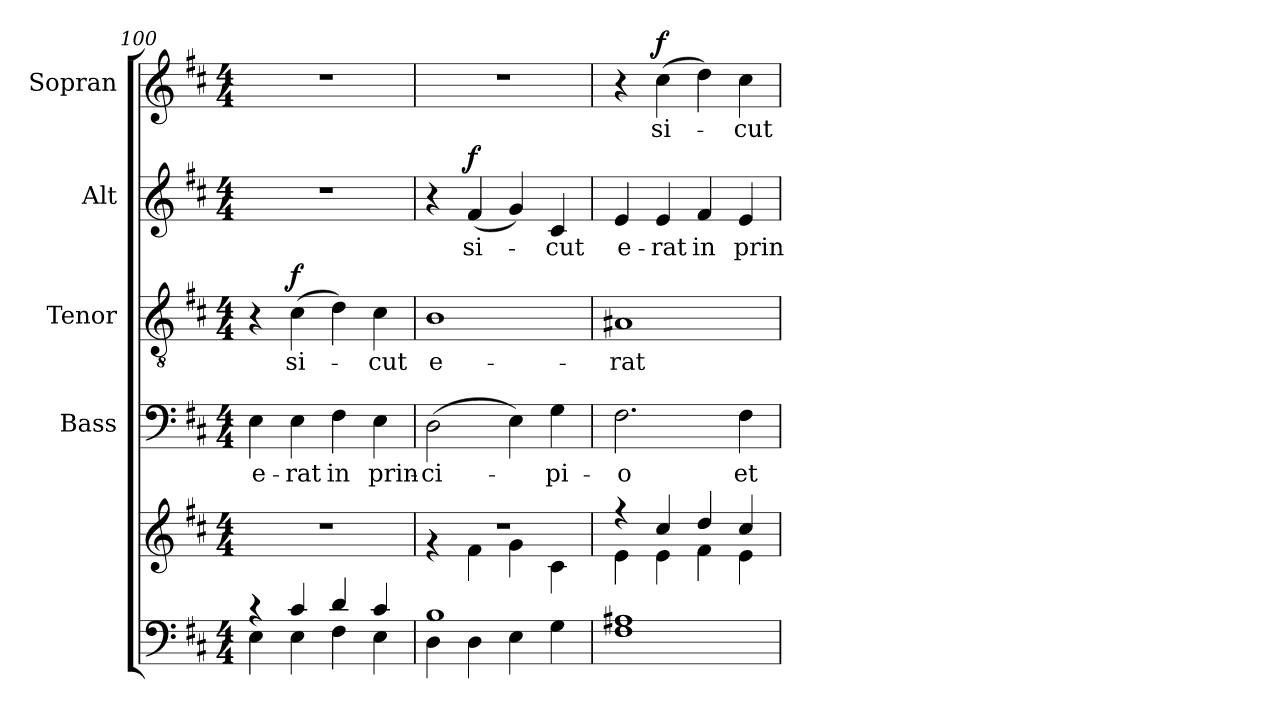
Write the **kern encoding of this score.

**kern	**kern	**kern	**text	**kern	**text	**dynam	**kern	**text	**dynam	**kern	**text	**dynam
*part5	*part5	*part4	*part4	*part3	*part3	*part3	*part2	*part2	*part2	*part1	*part1	*part1
*staff6	*staff5	*staff4	*staff4	*staff3	*staff3	*staff3	*staff2	*staff2	*staff2	*staff1	*staff1	*staff1
*	*	*I"Bass	*	*I"Tenor	*	*	*I"Alt	*	*	*I"Sopran	*	*
*	*	*I'B	*	*I'T	*	*	*I'A	*	*	*I'S	*	*
!!LO:LB:g=z
*clefF4	*clefG2	*clefF4	*	*clefGv2	*	*	*clefG2	*	*	*clefG2	*	*
*k[f#c#]	*k[f#c#]	*k[f#c#]	*	*k[f#c#]	*	*	*k[f#c#]	*	*	*k[f#c#]	*	*
*D:	*D:	*D:	*	*D:	*	*	*D:	*	*	*D:	*	*
*M4/4	*M4/4	*M4/4	*	*M4/4	*	*	*M4/4	*	*	*M4/4	*	*
=100	=100	=100	=100	=100	=100	=100	=100	=100	=100	=100	=100	=100
*^	*	*	*	*	*	*	*	*	*	*	*	*
!	!	!	!	!LO:LY:b	!	!	!	!	!	!	!	!	!
4rc	4E\	1r	4E\	e-	4r	.	.	1r	.	.	1r	.	.
!	!	!	!	!LO:LY:b	!	!LO:LY:b	!LO:DY:a	!	!	!	!	!	!
4c#/	4E\	.	4E\	-rat	(>4c#\	si-	f	.	.	.	.	.	.
!	!	!	!	!LO:LY:b	!	!	!	!	!	!	!	!	!
4d/	4F#\	.	4F#\	in	4d\)	.	.	.	.	.	.	.	.
!	!	!	!	!LO:LY:b	!	!LO:LY:b	!	!	!	!	!	!	!
4c#/	4E\	.	4E\	prin-	4c#\	-cut	.	.	.	.	.	.	.
=101	=101	=101	=101	=101	=101	=101	=101	=101	=101	=101	=101	=101	=101
*	*	*^	*	*	*	*	*	*	*	*	*	*	*
!	!	!	!	!	!LO:LY:b	!	!LO:LY:b	!	!	!	!	!	!	!
1B	4D\	1rdd	4rg	(>2D\	-ci-	1B	e-	.	4r	.	.	1r	.	.
!	!	!	!	!	!	!	!	!	!	!LO:LY:b	!LO:DY:a	!	!	!
.	4D\	.	4f#\	.	.	.	.	.	(<4f#/	si-	f	.	.	.
.	4E\	.	4g\	4E\)	.	.	.	.	4g/)	.	.	.	.	.
!	!	!	!	!	!LO:LY:b	!	!	!	!	!LO:LY:b	!	!	!	!
.	4G\	.	4c#\	4G\	-pi-	.	.	.	4c#/	-cut	.	.	.	.
=102	=102	=102	=102	=102	=102	=102	=102	=102	=102	=102	=102	=102	=102	=102
!	!	!	!	!	!LO:LY:b	!	!LO:LY:b	!	!	!LO:LY:b	!	!	!	!
1A#X	1F#	4ree	4e\	2.F#\	-o	1A#X	-rat	.	4e/	e-	.	4r	.	.
!	!	!	!	!	!	!	!	!	!	!LO:LY:b	!	!	!LO:LY:b	!LO:DY:a
.	.	4cc#/	4e\	.	.	.	.	.	4e/	-rat	.	(>4cc#\	si-	f
!	!	!	!	!	!	!	!	!	!	!LO:LY:b	!	!	!	!
.	.	4dd/	4f#\	.	.	.	.	.	4f#/	in	.	4dd\)	.	.
!	!	!	!	!	!LO:LY:b	!	!	!	!	!LO:LY:b	!	!	!LO:LY:b	!
.	.	4cc#/	4e\	4F#\	et	.	.	.	4e/	prin-	.	4cc#\	-cut	.
*v	*v	*	*	*	*	*	*	*	*	*	*	*	*	*
*	*v	*v	*	*	*	*	*	*	*	*	*	*	*
=	=	=	=	=	=	=	=	=	=	=	=	=
*-	*-	*-	*-	*-	*-	*-	*-	*-	*-	*-	*-	*-
